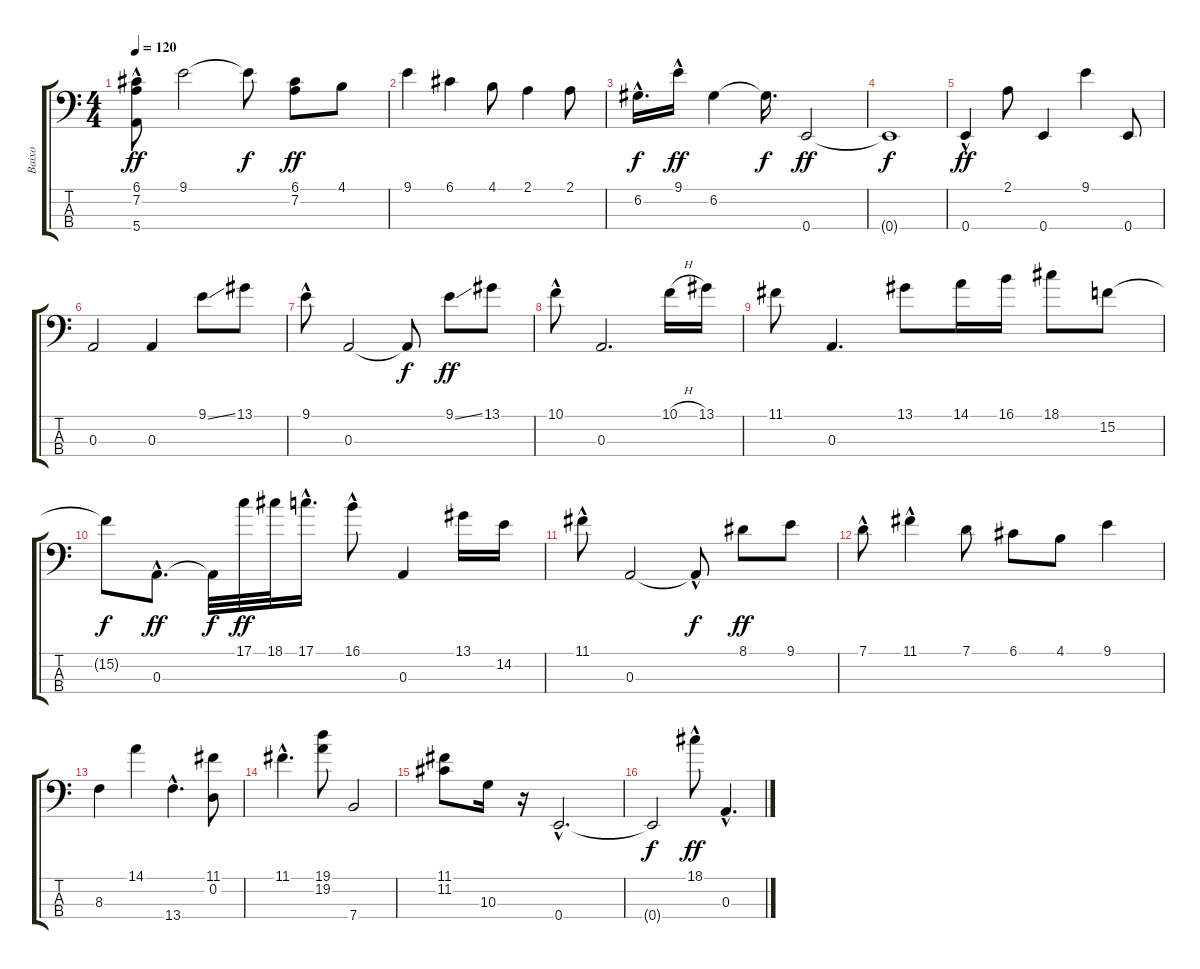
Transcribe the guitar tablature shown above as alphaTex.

\track ("Baixo" "Baixo") {instrument electricbassfinger}
\staff {score tabs}
\tuning (G2 D2 A1 E1) {hide}
\ts (4 4)
\tempo 120
\clef f4
\ks c
(6.1 7.2{hac} 5.4).8{dy ff instrument electricbassfinger} 9.1.2 9.1{t}.8{dy f} (6.1 7.2).8{dy ff} 4.1.8 |
9.1.4 6.1.4 4.1.8 2.1.4 2.1.8 |
6.2{hac}.16{d dy f} 9.1{hac}.16{dy ff} 6.2.4 6.2{t}.16{d dy f} 0.4.2{dy ff} |
0.4{t}.1{dy f} |
0.4{hac}.4{dy ff} 2.1.8 0.4.4 9.1.4 0.4.8 |
0.3.2 0.3.4 9.1{ss}.8 13.1.8 |
9.1{hac}.8 0.3.2 0.3{t}.8{dy f} 9.1{ss}.8{dy ff} 13.1.8 |
10.1{hac}.8 0.3.2{d} 10.1{h}.16 13.1.16 |
11.1.8 0.3.4{d} 13.1.8 14.1.16 16.1.16 18.1.8 15.2.8 |
15.2{t}.8{dy f} 0.3{hac}.8{d dy ff} 0.3{t}.32{dy f} 17.1.32{dy ff} 18.1.32 17.1{hac}.16{d} 16.1{hac}.8 0.3.4 13.1.16 14.2.16 |
11.1{hac}.8 0.3.2 0.3{hac t}.8{dy f} 8.1.8{dy ff} 9.1.8 |
7.1{hac}.8 11.1{hac}.4 7.1.8 6.1.8 4.1.8 9.1.4 |
8.3.4 14.1.4 13.4{hac}.4{d} (11.1 0.2).8 |
11.1{hac}.4{d} (19.1 19.2).8 7.4.2 |
(11.1 11.2).8 10.3.16 r.16 0.4{hac}.2{d} |
0.4{t}.2{dy f} 18.1{hac}.8{dy ff} 0.3{hac}.4{d}
